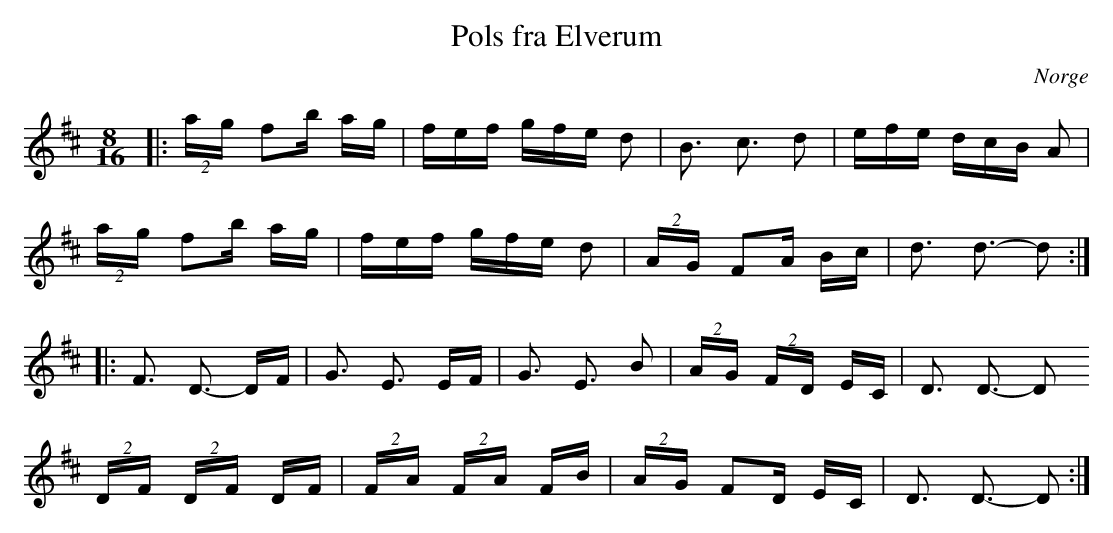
X:1
T:Pols fra Elverum
O:Norge
M:8/16
L:1/16
K:D
|: (2:3:2ag f2b ag | fef gfe d2 | B3 c3 d2 | efe dcB A2 |
(2:3:2ag f2b ag | fef gfe d2 | (2:3:2AG F2A Bc | d3 d3- d2 :|
|: F3 D3 -DF | G3 E3 EF | G3 E3 B2 | (2:3:2AG (2:3:2FD EC | D3 D3- D2
(2:3:2DF (2:3:2DF DF | (2:3:2FA (2:3:2FA FB | (2:3:2AG F2D EC | D3 D3- D2 :|
